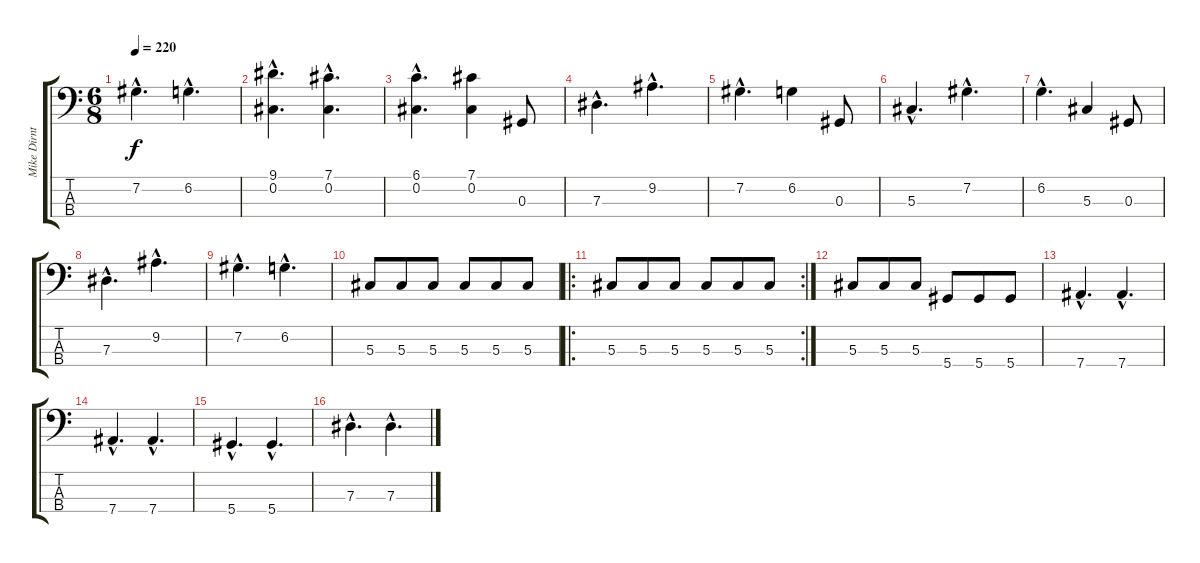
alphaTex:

\track ("Mike Dirnt" "Mike Dirnt") {instrument electricbassfinger}
\staff {score tabs}
\tuning (Gb2 Db2 Ab1 Eb1) {hide}
\ts (6 8)
\tempo 220
\clef f4
\ks c
7.2{hac}.4{d dy f} 6.2{hac}.4{d} |
(9.1{hac} 0.2{hac}).4{d} (7.1{hac} 0.2{hac}).4{d} |
(6.1{hac} 0.2{hac}).4{d} (7.1 0.2).4 0.3.8 |
7.3{hac}.4{d} 9.2{hac}.4{d} |
7.2{hac}.4{d} 6.2.4 0.3.8 |
5.3{hac}.4{d} 7.2{hac}.4{d} |
6.2{hac}.4{d} 5.3.4 0.3.8 |
7.3{hac}.4{d} 9.2{hac}.4{d} |
7.2{hac}.4{d} 6.2{hac}.4{d} |
5.3.8 5.3.8 5.3.8 5.3.8 5.3.8 5.3.8 |
\ro
\rc 2
5.3.8 5.3.8 5.3.8 5.3.8 5.3.8 5.3.8 |
5.3.8 5.3.8 5.3.8 5.4.8 5.4.8 5.4.8 |
7.4{hac}.4{d} 7.4{hac}.4{d} |
7.4{hac}.4{d} 7.4{hac}.4{d} |
5.4{hac}.4{d} 5.4{hac}.4{d} |
7.3{hac}.4{d} 7.3{hac}.4{d}
